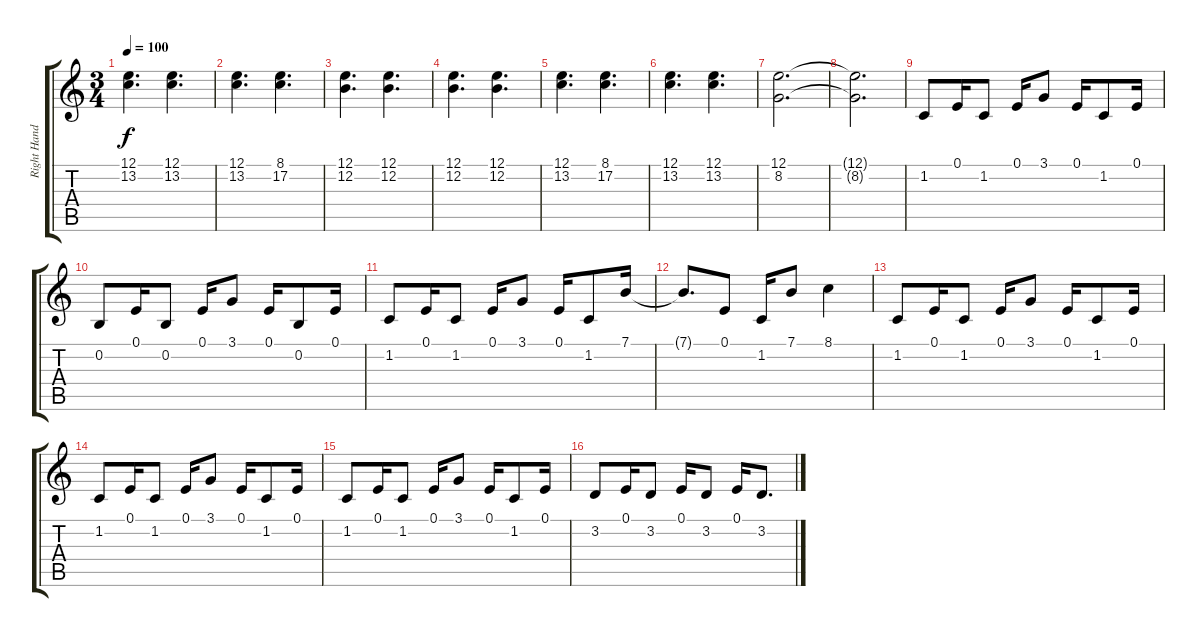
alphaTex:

\track ("Right Hand" "Right Hand") {instrument acousticgrandpiano}
\staff {score tabs}
\tuning (E4 B3 G3 D3 A2 E2) {hide}
\ts (3 4)
\tempo 100
\clef g2
\ks c
(12.1 13.2).4{d dy f} (12.1 13.2).4{d} |
(12.1 13.2).4{d} (8.1 17.2).4{d} |
(12.1 12.2).4{d} (12.1 12.2).4{d} |
(12.1 12.2).4{d} (12.1 12.2).4{d} |
(12.1 13.2).4{d} (8.1 17.2).4{d} |
(12.1 13.2).4{d} (12.1 13.2).4{d} |
(12.1 8.2).2{d} |
(12.1{t} 8.2{t}).2{d} |
1.2.8 0.1.16 1.2.8 0.1.16 3.1.8 0.1.16 1.2.8 0.1.16 |
0.2.8 0.1.16 0.2.8 0.1.16 3.1.8 0.1.16 0.2.8 0.1.16 |
1.2.8 0.1.16 1.2.8 0.1.16 3.1.8 0.1.16 1.2.8 7.1.16 |
7.1{t}.8{d} 0.1.8 1.2.16 7.1.8 8.1.4 |
1.2.8 0.1.16 1.2.8 0.1.16 3.1.8 0.1.16 1.2.8 0.1.16 |
1.2.8 0.1.16 1.2.8 0.1.16 3.1.8 0.1.16 1.2.8 0.1.16 |
1.2.8 0.1.16 1.2.8 0.1.16 3.1.8 0.1.16 1.2.8 0.1.16 |
3.2.8 0.1.16 3.2.8 0.1.16 3.2.8 0.1.16 3.2.8{d}
